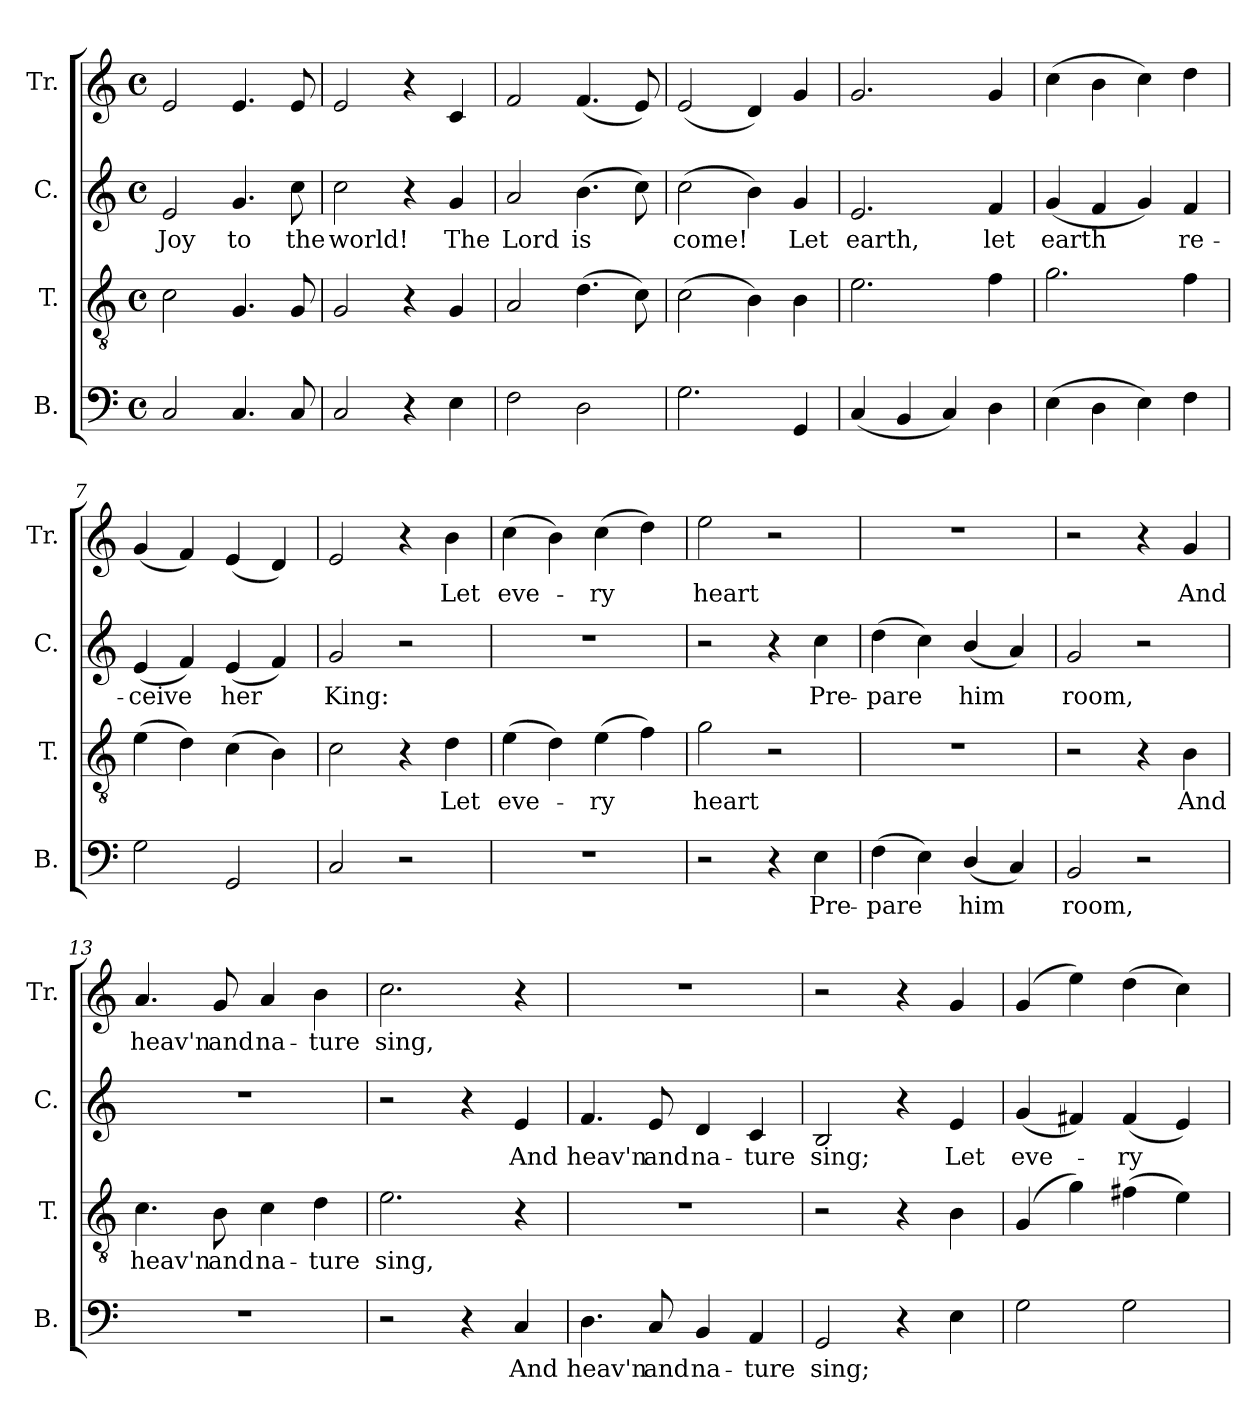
**kern	**text	**kern	**text	**kern	**text	**kern	**text
*part4	*part4	*part3	*part3	*part2	*part2	*part1	*part1
*staff4	*staff4	*staff3	*staff3	*staff2	*staff2	*staff1	*staff1
*I"B.	*	*I"T.	*	*I"C.	*	*I"Tr.	*
*I'B.	*	*I'T.	*	*I'C.	*	*I'Tr.	*
*clefF4	*	*clefGv2	*	*clefG2	*	*clefG2	*
*k[]	*	*k[]	*	*k[]	*	*k[]	*
*M4/4	*	*M4/4	*	*M4/4	*	*M4/4	*
*met(c)	*	*met(c)	*	*met(c)	*	*met(c)	*
*MM120	*	*MM120	*	*MM120	*	*MM120	*
=1	=1	=1	=1	=1	=1	=1	=1
!	!	!	!	!	!LO:LY:b	!	!
2C/	.	2c\	.	2e/	Joy	2e/	.
!	!	!	!	!	!LO:LY:b	!	!
4.C/	.	4.G/	.	4.g/	to	4.e/	.
!	!	!	!	!	!LO:LY:b	!	!
8C/	.	8G/	.	8cc\	the	8e/	.
=2	=2	=2	=2	=2	=2	=2	=2
!	!	!	!	!	!LO:LY:b	!	!
2C/	.	2G/	.	2cc\	world!	2e/	.
4r	.	4r	.	4r	.	4r	.
!	!	!	!	!	!LO:LY:b	!	!
4E\	.	4G/	.	4g/	The	4c/	.
=3	=3	=3	=3	=3	=3	=3	=3
!	!	!	!	!	!LO:LY:b	!	!
2F\	.	2A/	.	2a/	Lord	2f/	.
!	!	!	!	!	!LO:LY:b	!	!
2D\	.	(>4.d\	.	(>4.b\	is	(<4.f/	.
.	.	8c\)	.	8cc\)	.	8e/)	.
=4	=4	=4	=4	=4	=4	=4	=4
!	!	!	!	!	!LO:LY:b	!	!
2.G\	.	(>2c\	.	(>2cc\	come!	(<2e/	.
.	.	4B\)	.	4b\)	.	4d/)	.
!	!	!	!	!	!LO:LY:b	!	!
4GG/	.	4B\	.	4g/	Let	4g/	.
=5	=5	=5	=5	=5	=5	=5	=5
!	!	!	!	!	!LO:LY:b	!	!
(<4C/	.	2.e\	.	2.e/	earth,	2.g/	.
4BB/	.	.	.	.	.	.	.
4C/)	.	.	.	.	.	.	.
!	!	!	!	!	!LO:LY:b	!	!
4D\	.	4f\	.	4f/	let	4g/	.
=6	=6	=6	=6	=6	=6	=6	=6
!	!	!	!	!	!LO:LY:b	!	!
(>4E\	.	2.g\	.	(<4g/	earth	(>4cc\	.
4D\	.	.	.	4f/	.	4b\	.
4E\)	.	.	.	4g/)	.	4cc\)	.
!	!	!	!	!	!LO:LY:b	!	!
4F\	.	4f\	.	4f/	re-	4dd\	.
=7	=7	=7	=7	=7	=7	=7	=7
!	!	!	!	!	!LO:LY:b	!	!
2G\	.	(>4e\	.	(<4e/	-ceive	(<4g/	.
.	.	4d\)	.	4f/)	.	4f/)	.
!	!	!	!	!	!LO:LY:b	!	!
2GG/	.	(>4c\	.	(<4e/	her	(<4e/	.
.	.	4B\)	.	4f/)	.	4d/)	.
=8	=8	=8	=8	=8	=8	=8	=8
!	!	!	!	!	!LO:LY:b	!	!
2C/	.	2c\	.	2g/	King:	2e/	.
2r	.	4r	.	2r	.	4r	.
!	!	!	!LO:LY:b	!	!	!	!LO:LY:b
.	.	4d\	Let	.	.	4b\	Let
=9	=9	=9	=9	=9	=9	=9	=9
!	!	!	!LO:LY:b	!	!	!	!LO:LY:b
1r	.	(>4e\	eve-	1r	.	(>4cc\	eve-
.	.	4d\)	.	.	.	4b\)	.
!	!	!	!LO:LY:b	!	!	!	!LO:LY:b
.	.	(>4e\	-ry	.	.	(>4cc\	-ry
.	.	4f\)	.	.	.	4dd\)	.
=10	=10	=10	=10	=10	=10	=10	=10
!	!	!	!LO:LY:b	!	!	!	!LO:LY:b
2r	.	2g\	heart	2r	.	2ee\	heart
4r	.	2r	.	4r	.	2r	.
!	!LO:LY:b	!	!	!	!LO:LY:b	!	!
4E\	Pre-	.	.	4cc\	Pre-	.	.
=11	=11	=11	=11	=11	=11	=11	=11
!	!LO:LY:b	!	!	!	!LO:LY:b	!	!
(>4F\	-pare	1r	.	(>4dd\	-pare	1r	.
4E\)	.	.	.	4cc\)	.	.	.
!	!LO:LY:b	!	!	!	!LO:LY:b	!	!
(<4D/	him	.	.	(<4b/	him	.	.
4C/)	.	.	.	4a/)	.	.	.
!!LO:LB:g=z
=12	=12	=12	=12	=12	=12	=12	=12
!	!LO:LY:b	!	!	!	!LO:LY:b	!	!
2BB/	room,	2r	.	2g/	room,	2r	.
2r	.	4r	.	2r	.	4r	.
!	!	!	!LO:LY:b	!	!	!	!LO:LY:b
.	.	4B\	And	.	.	4g/	And
=13	=13	=13	=13	=13	=13	=13	=13
!	!	!	!LO:LY:b	!	!	!	!LO:LY:b
1r	.	4.c\	heav'n	1r	.	4.a/	heav'n
!	!	!	!LO:LY:b	!	!	!	!LO:LY:b
.	.	8B\	and	.	.	8g/	and
!	!	!	!LO:LY:b	!	!	!	!LO:LY:b
.	.	4c\	na-	.	.	4a/	na-
!	!	!	!LO:LY:b	!	!	!	!LO:LY:b
.	.	4d\	-ture	.	.	4b\	-ture
=14	=14	=14	=14	=14	=14	=14	=14
!	!	!	!LO:LY:b	!	!	!	!LO:LY:b
2r	.	2.e\	sing,	2r	.	2.cc\	sing,
4r	.	.	.	4r	.	.	.
!	!LO:LY:b	!	!	!	!LO:LY:b	!	!
4C/	And	4r	.	4e/	And	4r	.
=15	=15	=15	=15	=15	=15	=15	=15
!	!LO:LY:b	!	!	!	!LO:LY:b	!	!
4.D\	heav'n	1r	.	4.f/	heav'n	1r	.
!	!LO:LY:b	!	!	!	!LO:LY:b	!	!
8C/	and	.	.	8e/	and	.	.
!	!LO:LY:b	!	!	!	!LO:LY:b	!	!
4BB/	na-	.	.	4d/	na-	.	.
!	!LO:LY:b	!	!	!	!LO:LY:b	!	!
4AA/	-ture	.	.	4c/	-ture	.	.
=16	=16	=16	=16	=16	=16	=16	=16
!	!LO:LY:b	!	!	!	!LO:LY:b	!	!
2GG/	sing;	2r	.	2B/	sing;	2r	.
4r	.	4r	.	4r	.	4r	.
!	!	!	!	!	!LO:LY:b	!	!
4E\	.	4B\	.	4e/	Let	4g/	.
=17	=17	=17	=17	=17	=17	=17	=17
!	!	!	!	!	!LO:LY:b	!	!
2G\	.	(>4G/	.	(<4g/	eve-	(>4g/	.
.	.	4g\)	.	4f#X/)	.	4ee\)	.
!	!	!	!	!	!LO:LY:b	!	!
2G\	.	(>4f#X\	.	(<4f#/	-ry	(>4dd\	.
.	.	4e\)	.	4e/)	.	4cc\)	.
=	=	=	=	=	=	=	=
*-	*-	*-	*-	*-	*-	*-	*-
